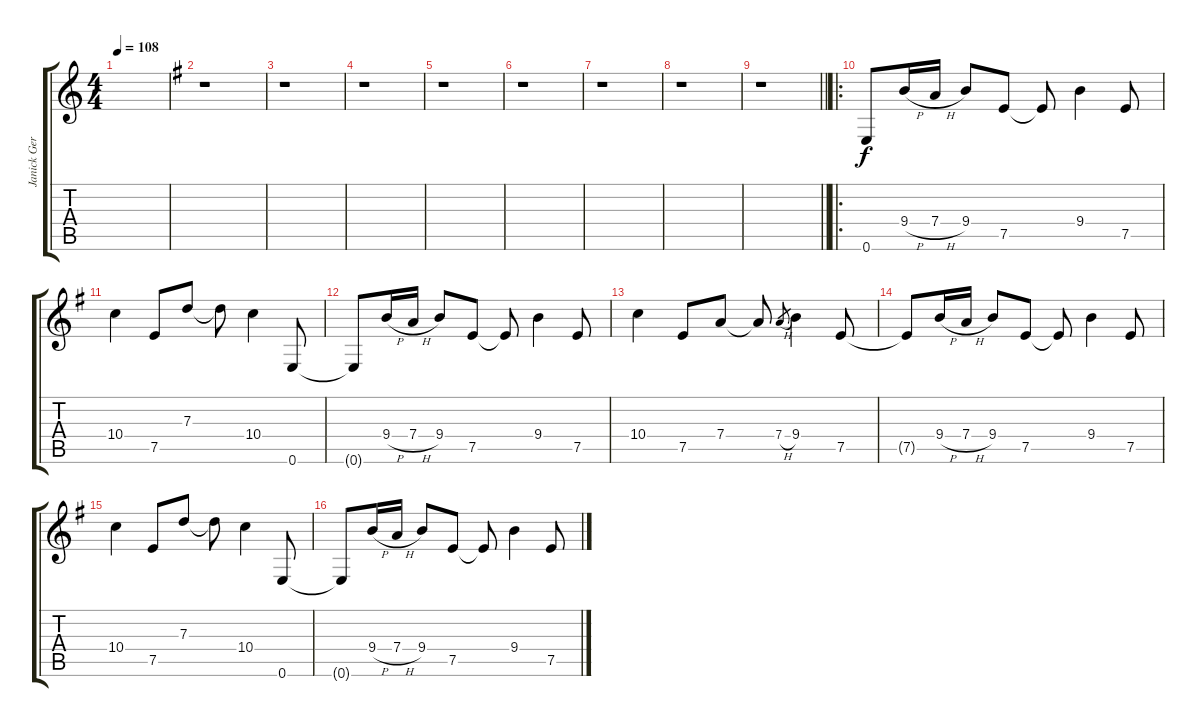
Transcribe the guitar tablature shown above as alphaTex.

\track ("Janick Gers" "Janick Ger") {instrument distortionguitar}
\staff {score tabs}
\tuning (E4 B3 G3 D3 A2 E2) {hide}
\ts (4 4)
\tempo 108
\clef g2
\ks c
|
\ks g
r.1 |
r.1 |
r.1 |
r.1 |
r.1 |
r.1 |
r.1 |
\barLineRight lightlight
r.1 |
\ro
0.6.8 9.4{h}.16 7.4{h}.16 9.4.8 7.5.8 7.5{t}.8 9.4.4 7.5.8 |
10.4.4 7.5.8 7.3.8 7.3{t}.8 10.4.4 0.6.8 |
0.6{t}.8 9.4{h}.16 7.4{h}.16 9.4.8 7.5.8 7.5{t}.8 9.4.4 7.5.8 |
10.4.4 7.5.8 7.4.8 7.4{t}.8 7.4{h}.8{gr} 9.4.4 7.5.8 |
7.5{t}.8 9.4{h}.16 7.4{h}.16 9.4.8 7.5.8 7.5{t}.8 9.4.4 7.5.8 |
10.4.4 7.5.8 7.3.8 7.3{t}.8 10.4.4 0.6.8 |
0.6{t}.8 9.4{h}.16 7.4{h}.16 9.4.8 7.5.8 7.5{t}.8 9.4.4 7.5.8
